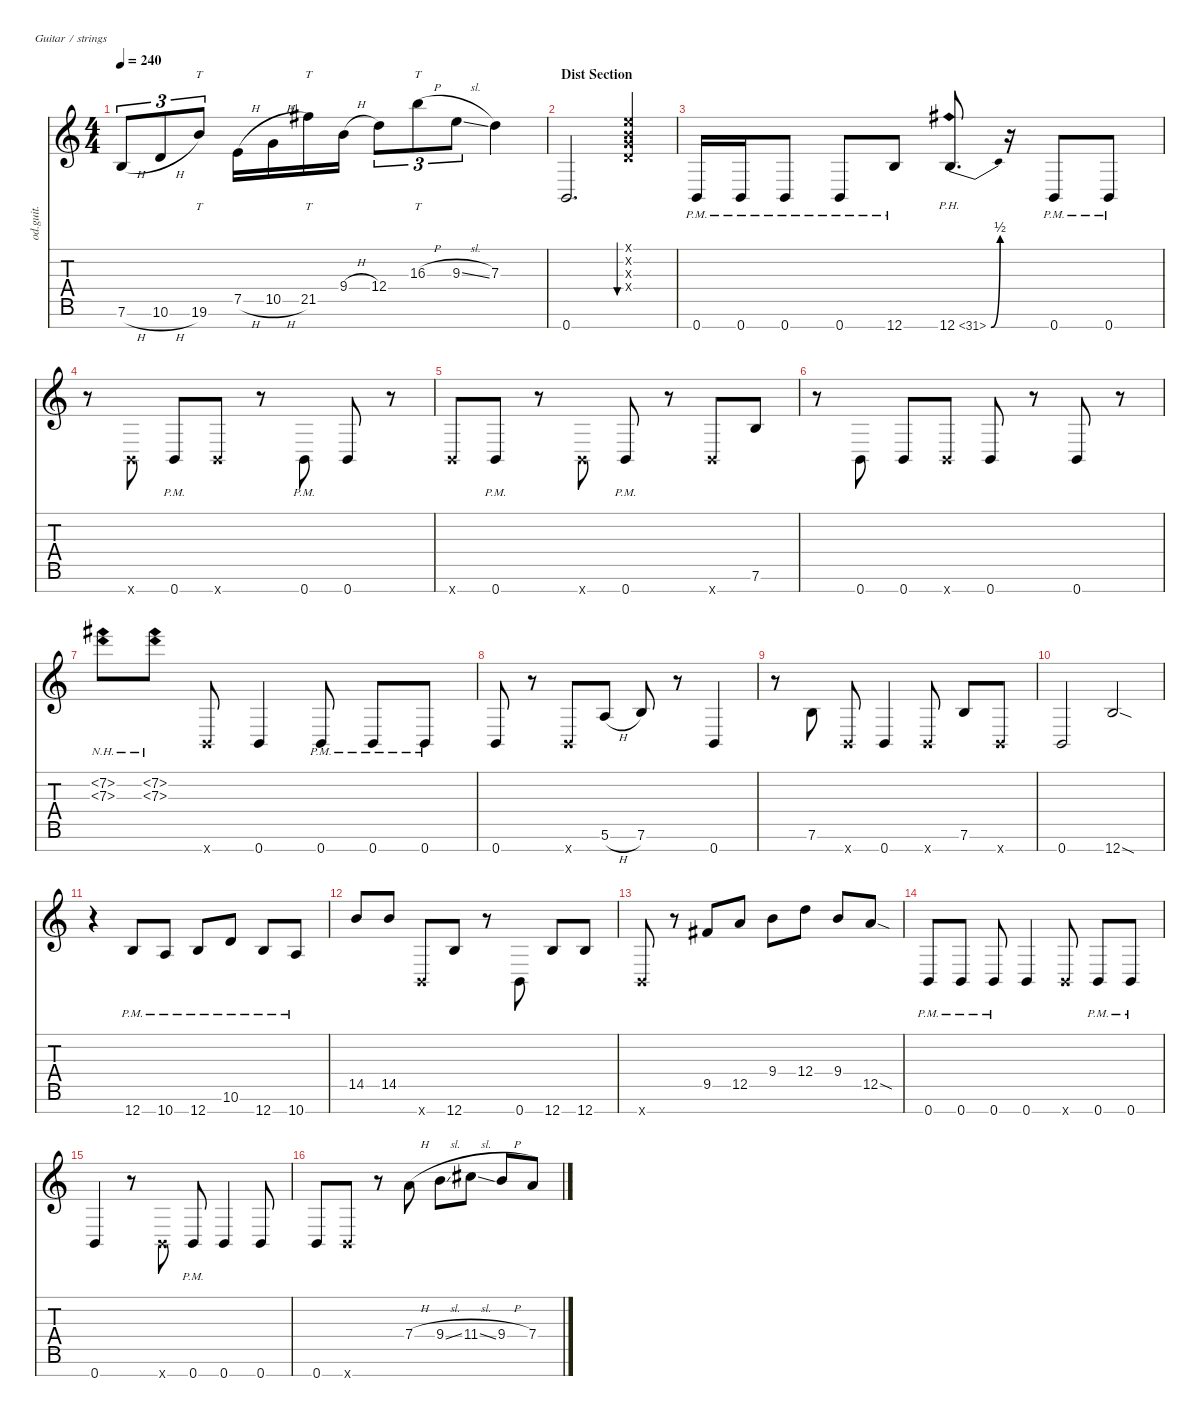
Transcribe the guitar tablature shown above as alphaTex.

\defaultSystemsLayout 4
\hideDynamics
\bracketExtendMode nobrackets
\track ("Lead Guitar" "od.guit.") {instrument overdrivenguitar}
\staff {score tabs}
\tuning (E4 B3 G3 D3 A2 E2 B1)
\ts (4 4)
\tempo 240
\clef g2
\ks c
7.6{h}.8{tu (3 2) dy mf beam Up} 10.6{h}.8{tu (3 2) beam Up} 19.6.8{tt tu (3 2) beam Up} 7.5{h}.16{beam Down} 10.5{h}.16{beam Down} 21.5{acc #}.16{tt beam Down} 9.4{h}.16{beam Down} 12.4.8{tu (3 2) beam Down} 16.3{h}.8{tt tu (3 2) beam Down} 9.3{sl}.8{tu (3 2) beam Down} 7.3.4{beam Down} |
\section ("" "Dist Section")
0.7.2{d beam Up} (0.1{x} 0.2{x} 0.3{x} 0.4{x}).4{bu 120 beam Up} |
0.7{pm}.16{beam Up} 0.7{pm}.16{beam Up} 0.7{pm}.8{beam Up} 0.7{pm}.8{beam Up} 12.7{pm}.8{beam Up} 12.7{be (bend 0 0 15 2) ph 19}.8{d beam Up} r.16{beam Down} 0.7{pm}.8{beam Up} 0.7{pm}.8{beam Up} |
r.8{beam Down} 0.7{x}.8{beam Up} 0.7{pm}.8{beam Up} 0.7{x}.8{beam Up} r.8{beam Down} 0.7{pm}.8{beam Up} 0.7.8{beam Up} r.8{beam Down} |
0.7{x}.8{beam Up} 0.7{pm}.8{beam Up} r.8{beam Down} 0.7{x}.8{beam Up} 0.7{pm}.8{beam Up} r.8{beam Down} 0.7{x}.8{beam Up} 7.6.8{beam Up} |
r.8{beam Down} 0.7.8{beam Up} 0.7.8{beam Up} 0.7{x}.8{beam Up} 0.7.8{beam Up} r.8{beam Down} 0.7.8{beam Up} r.8{beam Down} |
(7.2{nh acc #} 7.3{nh}).8{beam Down} (7.2{nh acc #} 7.3{nh}).8{beam Down} 0.7{x}.8{beam Up} 0.7.4{beam Up} 0.7{pm}.8{beam Up} 0.7{pm}.8{beam Up} 0.7{pm}.8{beam Up} |
0.7.8{beam Up} r.8{beam Down} 0.7{x}.8{beam Up} 5.6{h}.8{beam Up} 7.6.8{beam Up} r.8{beam Down} 0.7.4{beam Up} |
r.8{beam Down} 7.6.8{beam Up} 0.7{x}.8{beam Up} 0.7.4{beam Up} 0.7{x}.8{beam Up} 7.6.8{beam Up} 0.7{x}.8{beam Up} |
0.7.2{beam Up} 12.7{sod}.2{beam Up} |
r.4{beam Down} 12.7{pm}.8{beam Up} 10.7{pm}.8{beam Up} 12.7{pm}.8{beam Up} 10.6{pm}.8{beam Up} 12.7{pm}.8{beam Up} 10.7{pm}.8{beam Up} |
14.5.8{beam Up} 14.5.8{beam Up} 0.7{x}.8{beam Up} 12.7.8{beam Up} r.8{beam Down} 0.7.8{beam Up} 12.7.8{beam Up} 12.7.8{beam Up} |
0.7{x}.8{beam Up} r.8{beam Down} 9.5{acc #}.8{beam Up} 12.5.8{beam Up} 9.4.8{beam Down} 12.4.8{beam Down} 9.4.8{beam Up} 12.5{sod}.8{beam Up} |
0.7{pm}.8{beam Up} 0.7{pm}.8{beam Up} 0.7{pm}.8{beam Up} 0.7.4{beam Up} 0.7{x}.8{beam Up} 0.7{pm}.8{beam Up} 0.7{pm}.8{beam Up} |
0.7.4{beam Up} r.8{beam Down} 0.7{x}.8{beam Up} 0.7{pm}.8{beam Up} 0.7.4{beam Up} 0.7.8{beam Up} |
0.7.8{beam Up} 0.7{x}.8{beam Up} r.8{beam Down} 7.4{h}.8{beam Up} 9.4{sl}.8{beam Down} 11.4{sl acc #}.8{beam Down} 9.4{h}.8{beam Up} 7.4.8{beam Up}
